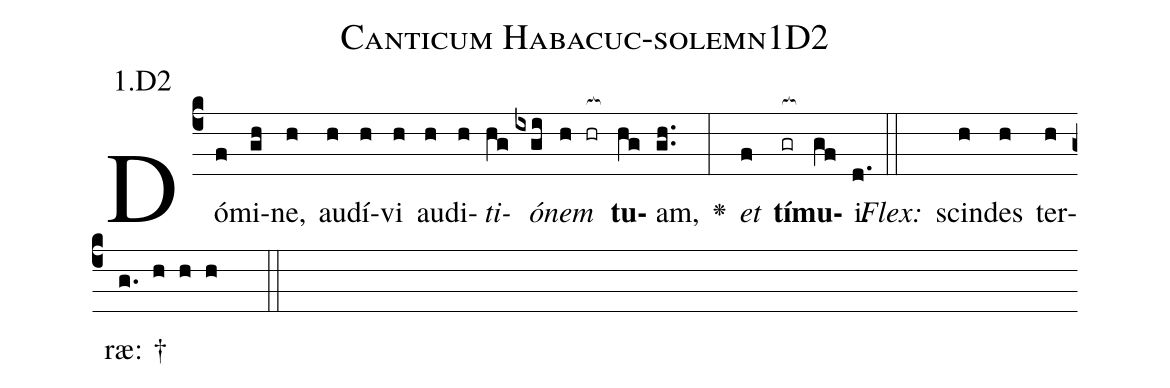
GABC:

name: Canticum Habacuc-solemn1D2;
annotation: 1.D2;
%%
(c4)Dó(f)mi(gh)ne,(h) au(h)dí(h)vi(h) au(h)di(h)<i>ti</i>(hg)<i>ó</i>(ixgi)<i>nem</i>(h hr[ocb:1{]) <b>tu</b>(hg[ocb:0}])am,(gh..) <v>\greheightstar</v>(:) <i>et</i>(f) <b>tí</b>(gr[ocb:1{])<b>mu</b>(gf[ocb:0}])i.(d.) (::)
<i>Flex:</i>()  scin(h)des(h) ter(h)ræ: †(g. h h h  ::)

%E(h) u(h) o(g) u(f) a(gf) e.(d.) (::)
